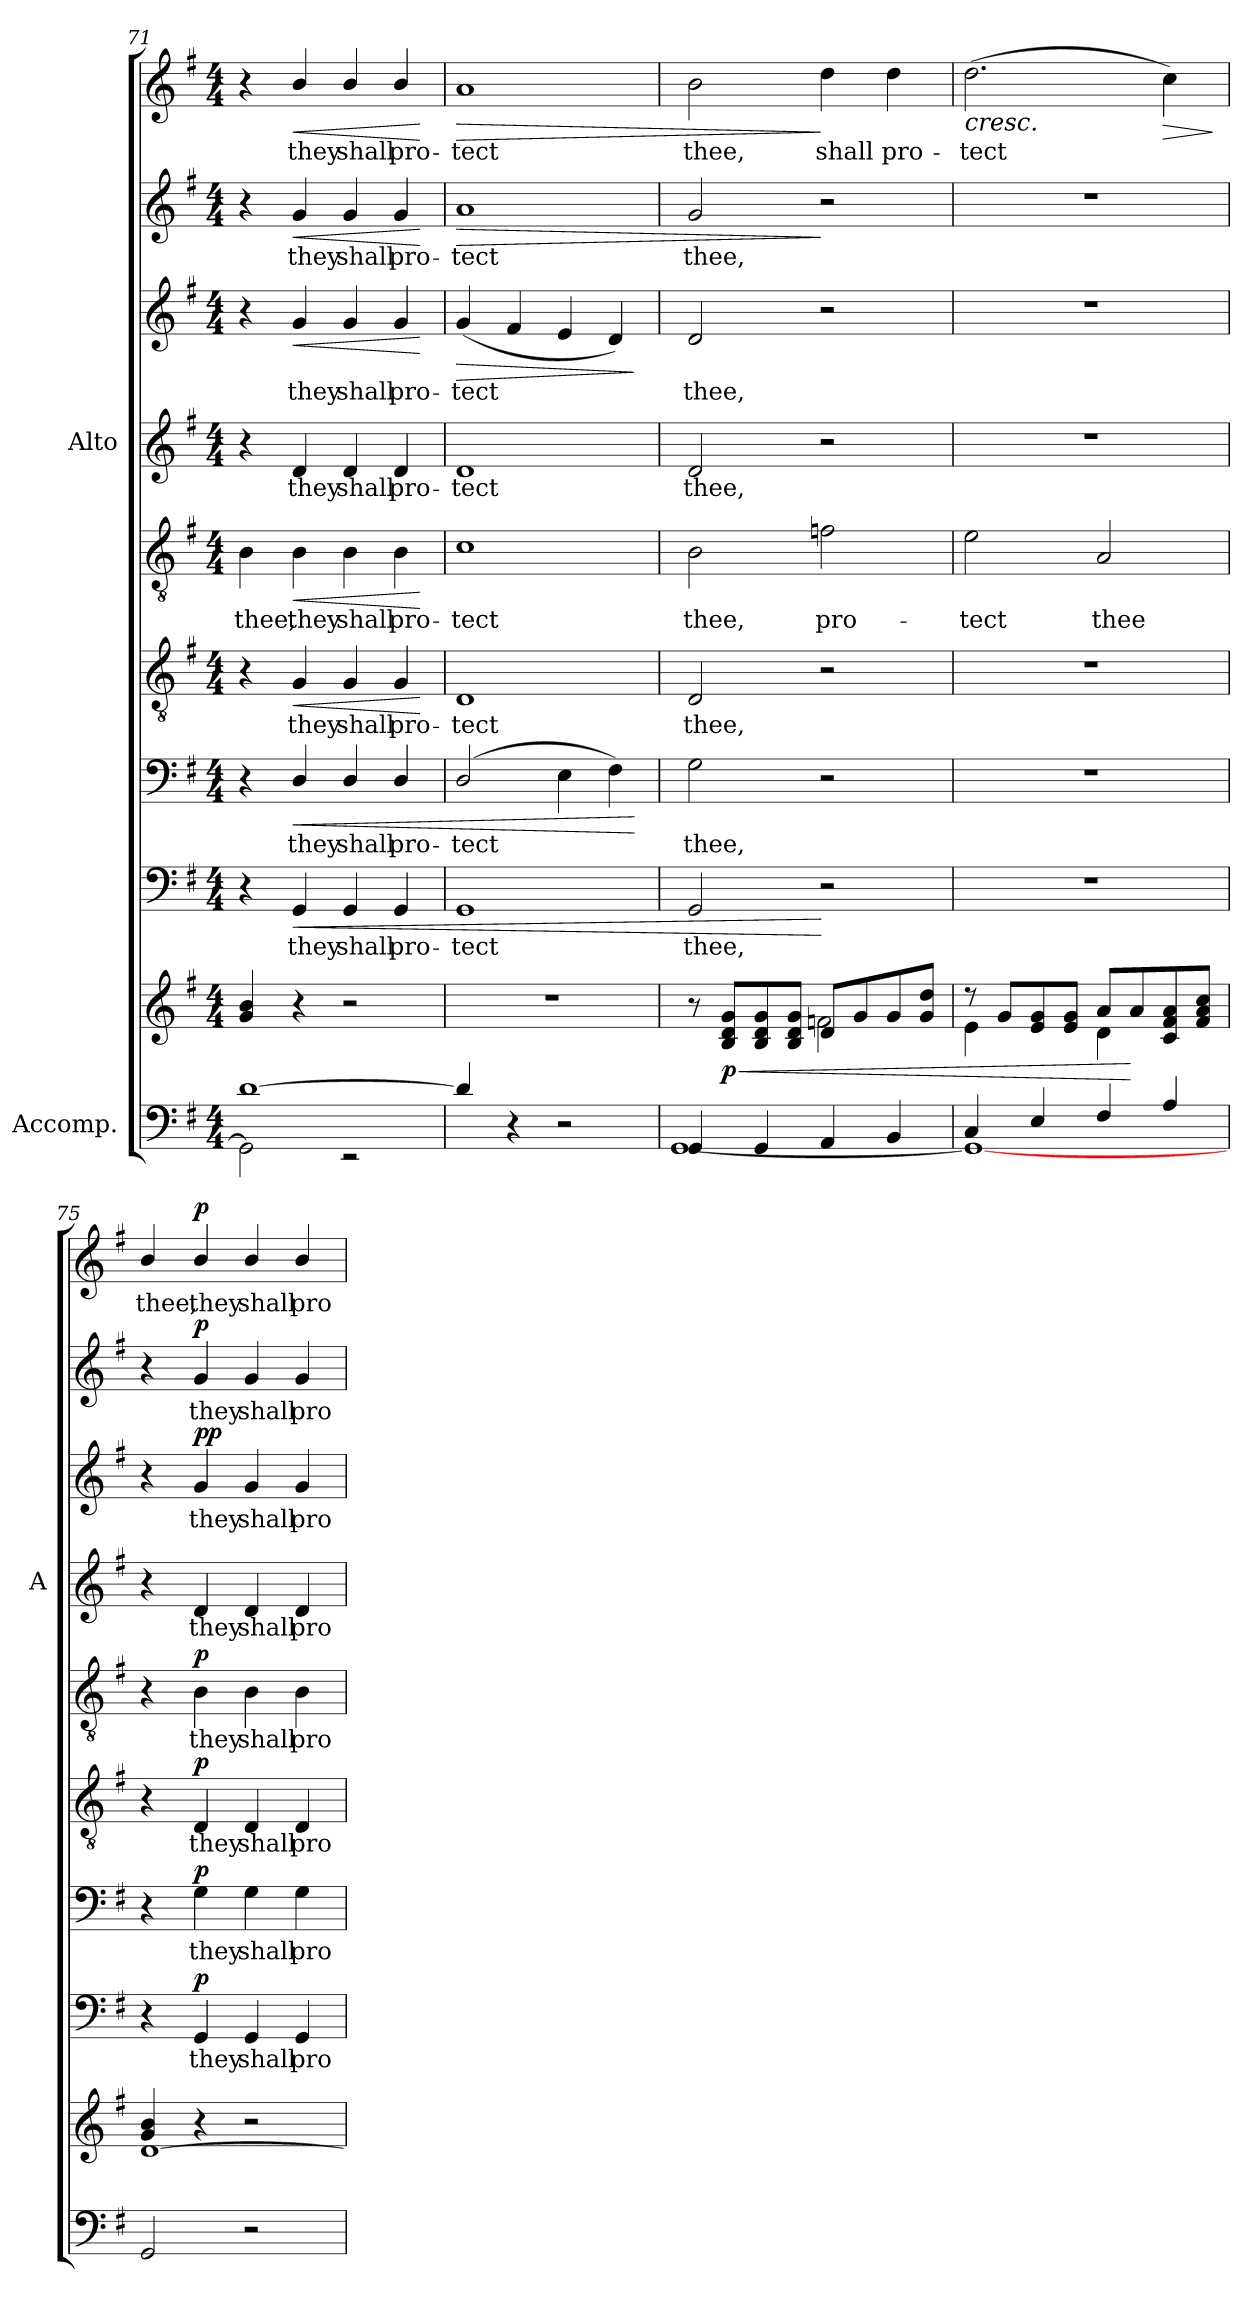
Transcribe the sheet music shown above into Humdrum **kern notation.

**kern	**kern	**dynam	**kern	**text	**dynam	**kern	**text	**dynam	**kern	**text	**dynam	**kern	**text	**dynam	**kern	**text	**kern	**text	**dynam	**kern	**text	**dynam	**kern	**text	**dynam
*part8	*part8	*part8	*part7	*part7	*part7	*part6	*part6	*part6	*part5	*part5	*part5	*part4	*part4	*part4	*part3	*part3	*part3	*part3	*part3	*part2	*part2	*part2	*part1	*part1	*part1
*staff10	*staff9	*staff9/10	*staff8	*staff8	*staff8	*staff7	*staff7	*staff7	*staff6	*staff6	*staff6	*staff5	*staff5	*staff5	*staff4	*staff4	*staff3	*staff3	*staff3/4	*staff2	*staff2	*staff2	*staff1	*staff1	*staff1
*I"Accomp.	*	*	*	*	*	*	*	*	*	*	*	*	*	*	*I"Alto	*	*	*	*	*	*	*	*	*	*
*	*	*	*	*	*	*	*	*	*	*	*	*	*	*	*I'A	*	*	*	*	*	*	*	*	*	*
*clefF4	*clefG2	*	*clefF4	*	*	*clefF4	*	*	*clefGv2	*	*	*clefGv2	*	*	*clefG2	*	*clefG2	*	*	*clefG2	*	*	*clefG2	*	*
*k[f#]	*k[f#]	*	*k[f#]	*	*	*k[f#]	*	*	*k[f#]	*	*	*k[f#]	*	*	*k[f#]	*	*k[f#]	*	*	*k[f#]	*	*	*k[f#]	*	*
*G:	*G:	*	*G:	*	*	*G:	*	*	*G:	*	*	*G:	*	*	*G:	*	*G:	*	*	*G:	*	*	*G:	*	*
*M4/4	*M4/4	*	*M4/4	*	*	*M4/4	*	*	*M4/4	*	*	*M4/4	*	*	*M4/4	*	*M4/4	*	*	*M4/4	*	*	*M4/4	*	*
=71	=71	=71	=71	=71	=71	=71	=71	=71	=71	=71	=71	=71	=71	=71	=71	=71	=71	=71	=71	=71	=71	=71	=71	=71	=71
*^	*^	*	*	*	*	*	*	*	*	*	*	*	*	*	*	*	*	*	*	*	*	*	*	*	*
!	!	!	!	!	!	!	!	!	!	!	!	!	!	!	!LO:LY:b	!	!	!	!	!	!	!	!	!	!	!	!
[>1d	2GG\]	4g/ 4b/	1ryy	.	4r	.	.	4r	.	.	4r	.	.	4B\	thee,	.	4r	.	4r	.	.	4r	.	.	4r	.	.
!	!	!	!	!	!	!LO:LY:b	!LO:HP:b	!	!LO:LY:b	!LO:HP:b	!	!LO:LY:b	!LO:HP:b	!	!LO:LY:b	!LO:HP:b	!	!LO:LY:b	!	!LO:LY:b	!LO:HP:b	!	!LO:LY:b	!LO:HP:b	!	!LO:LY:b	!LO:HP:b
.	.	4r	.	.	4GG/	they	<	4D/	they	<	4G/	they	<	4B\	they	<	4d/	-they	4g/	they	<	4g/	they	<	4b/	they	<
!	!	!	!	!	!	!LO:LY:b	!	!	!LO:LY:b	!	!	!LO:LY:b	!	!	!LO:LY:b	!	!	!LO:LY:b	!	!LO:LY:b	!	!	!LO:LY:b	!	!	!LO:LY:b	!
.	2r	2r	.	.	4GG/	shall	.	4D/	shall	.	4G/	shall	.	4B\	shall	.	4d/	shall	4g/	shall	.	4g/	shall	.	4b/	shall	.
!	!	!	!	!	!	!LO:LY:b	!	!	!LO:LY:b	!	!	!LO:LY:b	!	!	!LO:LY:b	!	!	!LO:LY:b	!	!LO:LY:b	!	!	!LO:LY:b	!	!	!LO:LY:b	!
.	.	.	.	.	4GG/	pro-	.	4D/	pro-	.	4G/	pro-	.	4B\	pro-	.	4d/	pro-	4g/	pro-	.	4g/	pro-	.	4b/	pro-	.
*v	*v	*	*	*	*	*	*	*	*	*	*	*	*	*	*	*	*	*	*	*	*	*	*	*	*	*	*
*	*v	*v	*	*	*	*	*	*	*	*	*	*	*	*	*	*	*	*	*	*	*	*	*	*	*	*
.	.	.	.	.	.	.	.	]	.	.	[	.	.	[	.	.	.	.	[	.	.	[	.	.	[
=72	=72	=72	=72	=72	=72	=72	=72	=72	=72	=72	=72	=72	=72	=72	=72	=72	=72	=72	=72	=72	=72	=72	=72	=72	=72
*^	*	*	*	*	*	*	*	*	*	*	*	*	*	*	*	*	*	*	*	*	*	*	*	*	*
!	!	!	!	!	!LO:LY:b	!	!	!LO:LY:b	!	!	!LO:LY:b	!	!	!LO:LY:b	!	!	!LO:LY:b	!	!LO:LY:b	!LO:HP:b	!	!LO:LY:b	!LO:HP:b	!	!LO:LY:b	!LO:HP:b
4d/]	1ryy	1r	.	1GG	-tect	.	(>2D/	-tect	]	1D	-tect	.	1c	-tect	.	1d	tect	(>4g/	-tect	>	1a	-tect	>	1a	-tect	>
4r	.	.	.	.	.	.	.	.	.	.	.	.	.	.	.	.	.	4f#/	.	.	.	.	.	.	.	.
2r	.	.	.	.	.	.	4E\	.	.	.	.	.	.	.	.	.	.	4e/	.	.	.	.	.	.	.	.
.	.	.	.	.	.	.	4F#\)	.	.	.	.	.	.	.	.	.	.	4d/)	.	.	.	.	.	.	.	.
*v	*v	*	*	*	*	*	*	*	*	*	*	*	*	*	*	*	*	*	*	*	*	*	*	*	*	*
.	.	.	.	.	.	.	.	[	.	.	.	.	.	.	.	.	.	.	]	.	.	.	.	.	.
=73	=73	=73	=73	=73	=73	=73	=73	=73	=73	=73	=73	=73	=73	=73	=73	=73	=73	=73	=73	=73	=73	=73	=73	=73	=73
*^	*^	*	*	*	*	*	*	*	*	*	*	*	*	*	*	*	*	*	*	*	*	*	*	*	*
!	!	!	!	!	!	!LO:LY:b	!	!	!LO:LY:b	!	!	!LO:LY:b	!	!	!LO:LY:b	!	!	!LO:LY:b	!	!LO:LY:b	!	!	!LO:LY:b	!	!	!LO:LY:b	!
4GG/	[>1GG	8r	2ryy	.	2GG/	thee,	.	2G\	thee,	.	2D/	thee,	.	2B\	thee,	.	2d/	thee,	2d/	thee,	.	2g/	thee,	.	2b\	thee,	.
!	!	!	!	!LO:HP:b	!	!	!	!	!	!	!	!	!	!	!	!	!	!	!	!	!	!	!	!	!	!	!
!	!	!	!	!LO:DY:n=1:b	!	!	!	!	!	!	!	!	!	!	!	!	!	!	!	!	!	!	!	!	!	!	!
.	.	8B/ 8d/ 8g/L	.	< p	.	.	.	.	.	.	.	.	.	.	.	.	.	.	.	.	.	.	.	.	.	.	.
4GG/	.	8B/ 8d/ 8g/	.	.	.	.	.	.	.	.	.	.	.	.	.	.	.	.	.	.	.	.	.	.	.	.	.
.	.	8B/ 8d/ 8g/J	.	.	.	.	.	.	.	.	.	.	.	.	.	.	.	.	.	.	.	.	.	.	.	.	.
!	!	!	!	!	!	!	!	!	!	!	!	!	!	!	!LO:LY:b	!	!	!	!	!	!	!	!	!	!	!LO:LY:b	!
4AA/	.	8d/L	2fn\	.	2r	.	[	2r	.	.	2r	.	.	2fn\	pro-	.	2r	.	2r	.	.	2r	.	]	4dd\	shall	]
.	.	8g/	.	.	.	.	.	.	.	.	.	.	.	.	.	.	.	.	.	.	.	.	.	.	.	.	.
!	!	!	!	!	!	!	!	!	!	!	!	!	!	!	!	!	!	!	!	!	!	!	!	!	!	!LO:LY:b	!
4BB/	.	8g/	.	.	.	.	.	.	.	.	.	.	.	.	.	.	.	.	.	.	.	.	.	.	4dd\	pro-	.
.	.	8g/ 8dd/J	.	.	.	.	.	.	.	.	.	.	.	.	.	.	.	.	.	.	.	.	.	.	.	.	.
=74	=74	=74	=74	=74	=74	=74	=74	=74	=74	=74	=74	=74	=74	=74	=74	=74	=74	=74	=74	=74	=74	=74	=74	=74	=74	=74	=74
!	!	!	!	!	!	!	!	!	!	!	!	!	!	!	!LO:LY:b	!	!	!	!	!	!	!	!	!	!	!LO:LY:b	!LO:HP:b
4C/	1GG_	8r	4e\	.	1r	.	.	1r	.	.	1r	.	.	2e\	-tect	.	1r	.	1r	.	.	1r	.	.	(>2.dd\	-tect	<
.	.	8g/L	.	.	.	.	.	.	.	.	.	.	.	.	.	.	.	.	.	.	.	.	.	.	.	.	.
4E/	.	8e/ 8g/	4ryy	.	.	.	.	.	.	.	.	.	.	.	.	.	.	.	.	.	.	.	.	.	.	.	.
.	.	8e/ 8g/J	.	.	.	.	.	.	.	.	.	.	.	.	.	.	.	.	.	.	.	.	.	.	.	.	.
!	!	!	!	!	!	!	!	!	!	!	!	!	!	!	!LO:LY:b	!	!	!	!	!	!	!	!	!	!	!	!
4F#/	.	8a/L	4d\	.	.	.	.	.	.	.	.	.	.	2A/	thee	.	.	.	.	.	.	.	.	.	.	.	.
.	.	8a/	.	[	.	.	.	.	.	.	.	.	.	.	.	.	.	.	.	.	.	.	.	.	.	.	.
!	!	!	!	!	!	!	!	!	!	!	!	!	!	!	!	!	!	!	!	!	!	!	!	!	!	!	!LO:HP:b
4A/	.	8c/ 8f#/ 8a/	4ryy	.	.	.	.	.	.	.	.	.	.	.	.	.	.	.	.	.	.	.	.	.	4cc\)	.	>
.	.	8f#/ 8a/ 8cc/J	.	.	.	.	.	.	.	.	.	.	.	.	.	.	.	.	.	.	.	.	.	.	.	.	.
*v	*v	*	*	*	*	*	*	*	*	*	*	*	*	*	*	*	*	*	*	*	*	*	*	*	*	*	*
*	*v	*v	*	*	*	*	*	*	*	*	*	*	*	*	*	*	*	*	*	*	*	*	*	*	*	*
.	.	.	.	.	.	.	.	.	.	.	.	.	.	.	.	.	.	.	.	.	.	.	.	.	[ ]
!!LO:LB:g=z
=75	=75	=75	=75	=75	=75	=75	=75	=75	=75	=75	=75	=75	=75	=75	=75	=75	=75	=75	=75	=75	=75	=75	=75	=75	=75
*	*^	*	*	*	*	*	*	*	*	*	*	*	*	*	*	*	*	*	*	*	*	*	*	*	*
*	*	*^	*	*	*	*	*	*	*	*	*	*	*	*	*	*	*	*	*	*	*	*	*	*	*	*
!	!	!	!	!	!	!	!	!	!	!	!	!	!	!	!	!	!	!	!	!	!	!	!	!	!	!LO:LY:b	!
2GG/	4g/ 4b/	1ryy	[1d	.	4r	.	.	4r	.	.	4r	.	.	4r	.	.	4r	.	4r	.	.	4r	.	.	4b/	thee,	.
!	!	!	!	!	!	!LO:LY:b	!LO:DY:b	!	!LO:LY:b	!LO:DY:b	!	!LO:LY:b	!LO:DY:b	!	!LO:LY:b	!LO:DY:b	!	!LO:LY:b	!	!LO:LY:b	!LO:DY:b=2	!	!LO:LY:b	!	!	!LO:LY:b	!
!	!	!	!	!	!	!	!	!	!	!	!	!	!	!	!	!	!	!	!	!	!LO:DY:n=1:b	!	!	!LO:DY:b	!	!	!LO:DY:b
.	4r	.	.	.	4GG/	they	p	4G\	they	p	4D/	they	p	4B\	they	p	4d/	-they	4g/	they	p p	4g/	they	p	4b/	they	p
!	!	!	!	!	!	!LO:LY:b	!	!	!LO:LY:b	!	!	!LO:LY:b	!	!	!LO:LY:b	!	!	!LO:LY:b	!	!LO:LY:b	!	!	!LO:LY:b	!	!	!LO:LY:b	!
2r	2r	.	.	.	4GG/	shall	.	4G\	shall	.	4D/	shall	.	4B\	shall	.	4d/	shall	4g/	shall	.	4g/	shall	.	4b/	shall	.
!	!	!	!	!	!	!LO:LY:b	!	!	!LO:LY:b	!	!	!LO:LY:b	!	!	!LO:LY:b	!	!	!LO:LY:b	!	!LO:LY:b	!	!	!LO:LY:b	!	!	!LO:LY:b	!
.	.	.	.	.	4GG/	pro-	.	4G\	pro-	.	4D/	pro-	.	4B\	pro-	.	4d/	pro-	4g/	pro-	.	4g/	pro-	.	4b/	pro-	.
*	*v	*v	*v	*	*	*	*	*	*	*	*	*	*	*	*	*	*	*	*	*	*	*	*	*	*	*	*
=	=	=	=	=	=	=	=	=	=	=	=	=	=	=	=	=	=	=	=	=	=	=	=	=	=
*-	*-	*-	*-	*-	*-	*-	*-	*-	*-	*-	*-	*-	*-	*-	*-	*-	*-	*-	*-	*-	*-	*-	*-	*-	*-
